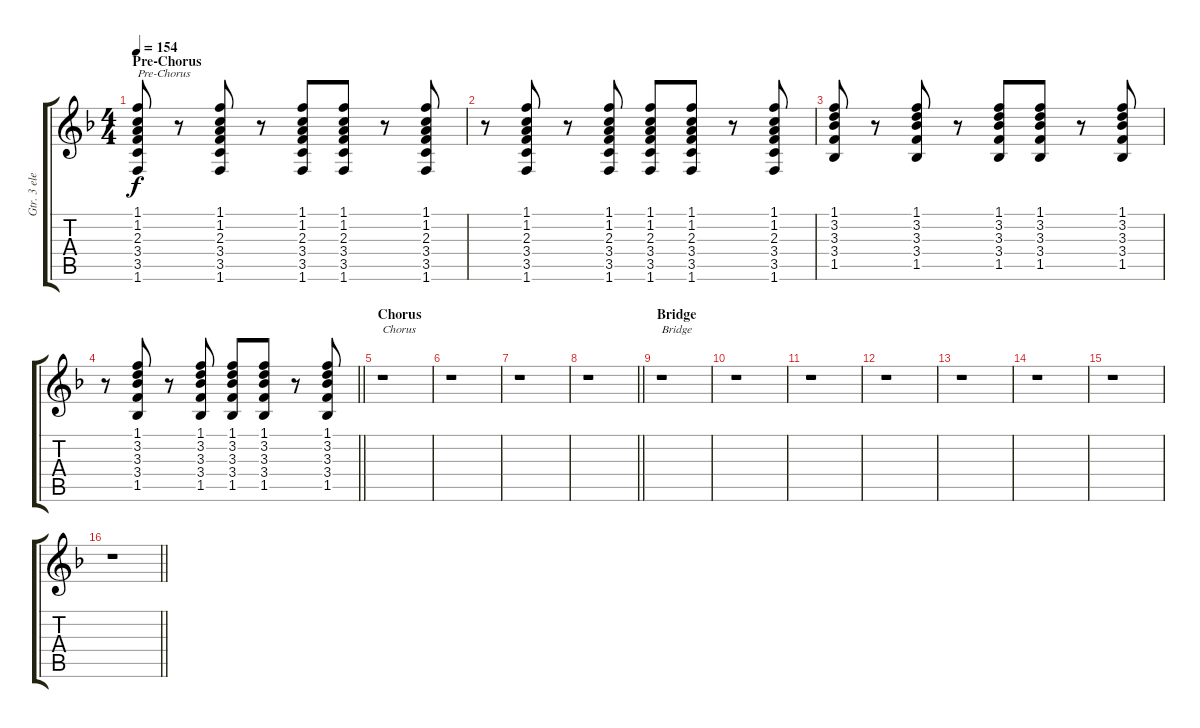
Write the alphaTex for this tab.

\track ("Gtr. 3 elec. clean" "Gtr. 3 ele") {instrument electricguitarclean}
\staff {score tabs}
\tuning (E4 B3 G3 D3 A2 E2) {hide}
\ts (4 4)
\section ("" "Pre-Chorus")
\tempo 154
\clef g2
\ks f
(1.1 1.2 2.3 3.4 3.5 1.6).8{txt "Pre-Chorus" dy f} r.8 (1.1 1.2 2.3 3.4 3.5 1.6).8 r.8 (1.1 1.2 2.3 3.4 3.5 1.6).8 (1.1 1.2 2.3 3.4 3.5 1.6).8 r.8 (1.1 1.2 2.3 3.4 3.5 1.6).8 |
r.8 (1.1 1.2 2.3 3.4 3.5 1.6).8 r.8 (1.1 1.2 2.3 3.4 3.5 1.6).8 (1.1 1.2 2.3 3.4 3.5 1.6).8 (1.1 1.2 2.3 3.4 3.5 1.6).8 r.8 (1.1 1.2 2.3 3.4 3.5 1.6).8 |
(1.1 3.2 3.3 3.4 1.5).8 r.8 (1.1 3.2 3.3 3.4 1.5).8 r.8 (1.1 3.2 3.3 3.4 1.5).8 (1.1 3.2 3.3 3.4 1.5).8 r.8 (1.1 3.2 3.3 3.4 1.5).8 |
\barLineRight lightlight
r.8 (1.1 3.2 3.3 3.4 1.5).8 r.8 (1.1 3.2 3.3 3.4 1.5).8 (1.1 3.2 3.3 3.4 1.5).8 (1.1 3.2 3.3 3.4 1.5).8 r.8 (1.1 3.2 3.3 3.4 1.5).8 |
\section ("" "Chorus")
r.1{txt "Chorus"} |
r.1 |
r.1 |
\barLineRight lightlight
r.1 |
\section ("" "Bridge")
r.1{txt "Bridge"} |
r.1 |
r.1 |
r.1 |
r.1 |
r.1 |
r.1 |
\barLineRight lightlight
r.1
